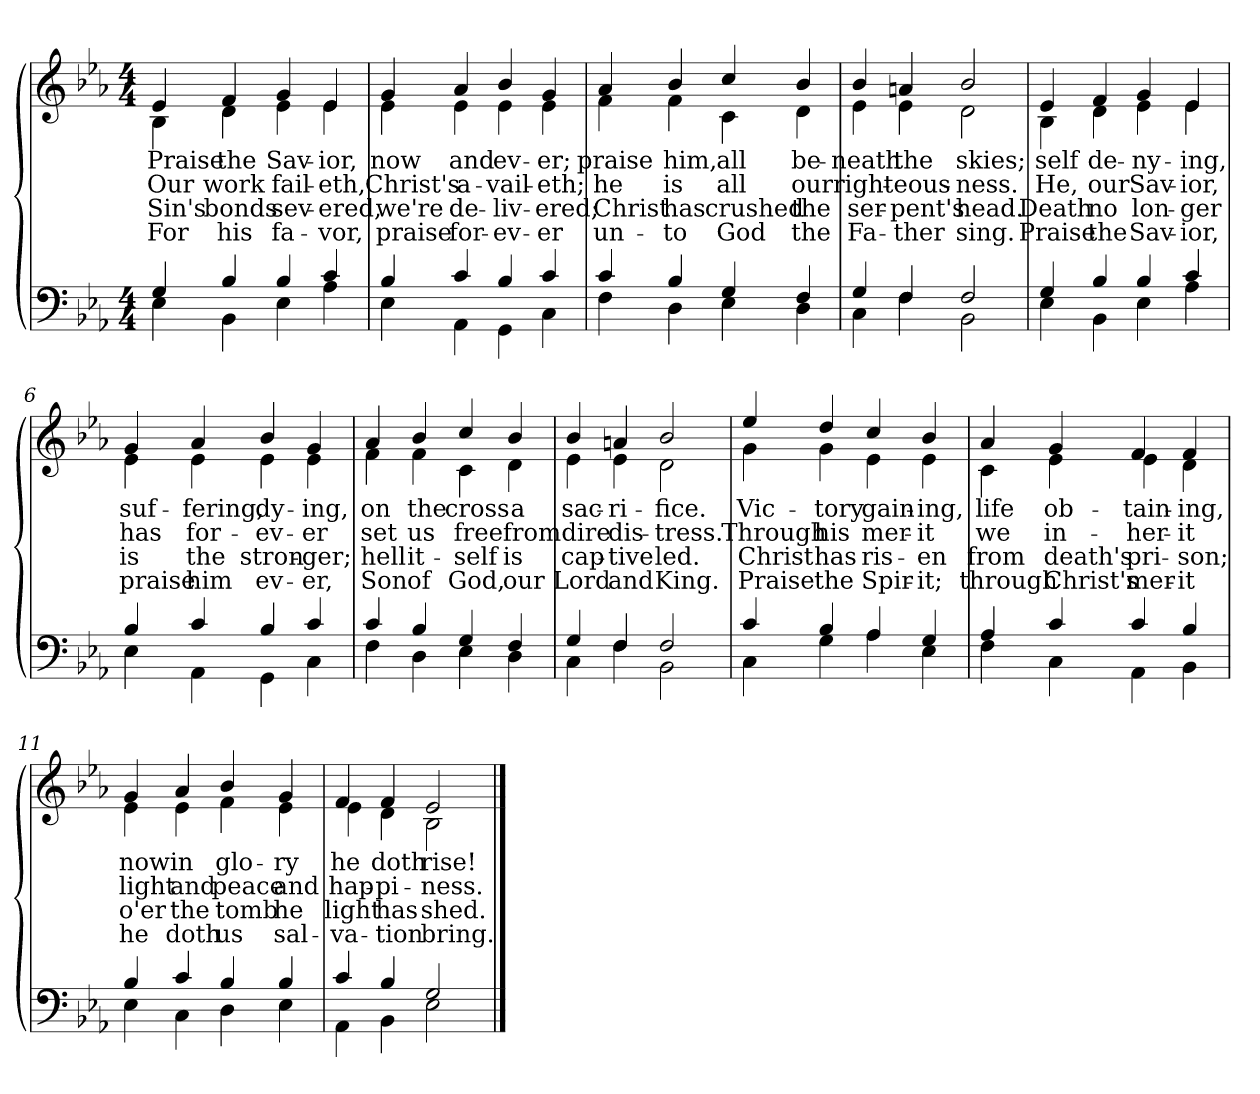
**kern	**kern	**text	**text	**text	**text
*part2	*part1	*part1	*part1	*part1	*part1
*staff2	*staff1	*staff1	*staff1	*staff1	*staff1
*clefF4	*clefG2	*	*	*	*
*k[b-e-a-]	*k[b-e-a-]	*	*	*	*
*M4/4	*M4/4	*	*	*	*
=1	=1	=1	=1	=1	=1
*^	*	*	*	*	*
!	!	!LO:TX:b:i:t=Verse	!	!	!	!
!	!	!	!LO:LY:b	!LO:LY:b	!LO:LY:b	!LO:LY:b
*	*	*^	*	*	*	*
4G/	4E-\	4e-/	4B-\	Praise	Our	Sin's	For
!	!	!	!	!LO:LY:b	!LO:LY:b	!LO:LY:b	!LO:LY:b
4B-/	4BB-\	4f/	4d\	the	work	bonds	his
!	!	!	!	!LO:LY:b	!LO:LY:b	!LO:LY:b	!LO:LY:b
4B-/	4E-\	4g/	4e-\	Sav-	fail-	sev-	fa-
!	!	!	!	!LO:LY:b	!LO:LY:b	!LO:LY:b	!LO:LY:b
4c/	4A-\	4e-/	4e-\	-ior,	-eth,	-ered,	-vor,
=2	=2	=2	=2	=2	=2	=2	=2
!	!	!	!	!LO:LY:b	!LO:LY:b	!LO:LY:b	!LO:LY:b
4B-/	4E-\	4g/	4e-\	now	Christ's	we're	praise
!	!	!	!	!LO:LY:b	!LO:LY:b	!LO:LY:b	!LO:LY:b
4c/	4AA-\	4a-/	4e-\	and	a-	de-	for-
!	!	!	!	!LO:LY:b	!LO:LY:b	!LO:LY:b	!LO:LY:b
4B-/	4GG\	4b-/	4e-\	ev-	-vail-	-liv-	-ev-
!	!	!	!	!LO:LY:b	!LO:LY:b	!LO:LY:b	!LO:LY:b
4c/	4C\	4g/	4e-\	-er;	-eth;	-ered;	-er
!!LO:LB:g=z	!!
=3	=3	=3	=3	=3	=3	=3	=3
!	!	!	!	!LO:LY:b	!LO:LY:b	!LO:LY:b	!LO:LY:b
4c/	4F\	4a-/	4f\	praise	he	Christ	un-
!	!	!	!	!LO:LY:b	!LO:LY:b	!LO:LY:b	!LO:LY:b
4B-/	4D\	4b-/	4f\	him,	is	has	-to
!	!	!	!	!LO:LY:b	!LO:LY:b	!LO:LY:b	!LO:LY:b
4G/	4E-\	4cc/	4c\	all	all	crushed	God
!	!	!	!	!LO:LY:b	!LO:LY:b	!LO:LY:b	!LO:LY:b
4F/	4D\	4b-/	4d\	be-	our	the	the
=4	=4	=4	=4	=4	=4	=4	=4
!	!	!	!	!LO:LY:b	!LO:LY:b	!LO:LY:b	!LO:LY:b
4G/	4C\	4b-/	4e-\	-neath	right-	ser-	Fa-
!	!	!	!	!LO:LY:b	!LO:LY:b	!LO:LY:b	!LO:LY:b
4F/	4F\	4an/	4e-\	the	-eous-	-pent's	-ther
!	!	!	!	!LO:LY:b	!LO:LY:b	!LO:LY:b	!LO:LY:b
2F/	2BB-\	2b-/	2d\	skies;	-ness.	head.	sing.
!!LO:LB:g=z	!!
=5	=5	=5	=5	=5	=5	=5	=5
!	!	!	!	!LO:LY:b	!LO:LY:b	!LO:LY:b	!LO:LY:b
4G/	4E-\	4e-/	4B-\	self	He,	Death	Praise
!	!	!	!	!LO:LY:b	!LO:LY:b	!LO:LY:b	!LO:LY:b
4B-/	4BB-\	4f/	4d\	de-	our	no	the
!	!	!	!	!LO:LY:b	!LO:LY:b	!LO:LY:b	!LO:LY:b
4B-/	4E-\	4g/	4e-\	-ny-	Sav-	lon-	Sav-
!	!	!	!	!LO:LY:b	!LO:LY:b	!LO:LY:b	!LO:LY:b
4c/	4A-\	4e-/	4e-\	-ing,	-ior,	-ger	-ior,
=6	=6	=6	=6	=6	=6	=6	=6
!	!	!	!	!LO:LY:b	!LO:LY:b	!LO:LY:b	!LO:LY:b
4B-/	4E-\	4g/	4e-\	suf-	has	is	praise
!	!	!	!	!LO:LY:b	!LO:LY:b	!LO:LY:b	!LO:LY:b
4c/	4AA-\	4a-/	4e-\	-fering,	for-	the	him
!	!	!	!	!LO:LY:b	!LO:LY:b	!LO:LY:b	!LO:LY:b
4B-/	4GG\	4b-/	4e-\	dy-	-ev-	stron-	ev-
!	!	!	!	!LO:LY:b	!LO:LY:b	!LO:LY:b	!LO:LY:b
4c/	4C\	4g/	4e-\	-ing,	-er	-ger;	-er,
!!LO:LB:g=z	!!
=7	=7	=7	=7	=7	=7	=7	=7
!	!	!	!	!LO:LY:b	!LO:LY:b	!LO:LY:b	!LO:LY:b
4c/	4F\	4a-/	4f\	on	set	hell	Son
!	!	!	!	!LO:LY:b	!LO:LY:b	!LO:LY:b	!LO:LY:b
4B-/	4D\	4b-/	4f\	the	us	it-	of
!	!	!	!	!LO:LY:b	!LO:LY:b	!LO:LY:b	!LO:LY:b
4G/	4E-\	4cc/	4c\	cross	free	-self	God,
!	!	!	!	!LO:LY:b	!LO:LY:b	!LO:LY:b	!LO:LY:b
4F/	4D\	4b-/	4d\	a	from	is	our
=8	=8	=8	=8	=8	=8	=8	=8
!	!	!	!	!LO:LY:b	!LO:LY:b	!LO:LY:b	!LO:LY:b
4G/	4C\	4b-/	4e-\	sac-	dire	cap-	Lord
!	!	!	!	!LO:LY:b	!LO:LY:b	!LO:LY:b	!LO:LY:b
4F/	4F\	4an/	4e-\	-ri-	dis-	-tive	and
!	!	!	!	!LO:LY:b	!LO:LY:b	!LO:LY:b	!LO:LY:b
2F/	2BB-\	2b-/	2d\	-fice.	-tress.	led.	King.
!!LO:LB:g=z	!!
=9	=9	=9	=9	=9	=9	=9	=9
!	!	!	!	!LO:LY:b	!LO:LY:b	!LO:LY:b	!LO:LY:b
4c/	4C\	4ee-/	4g\	Vic-	Through	Christ	Praise
!	!	!	!	!LO:LY:b	!LO:LY:b	!LO:LY:b	!LO:LY:b
4B-/	4G\	4dd/	4g\	-tory	his	has	the
!	!	!	!	!LO:LY:b	!LO:LY:b	!LO:LY:b	!LO:LY:b
4A-/	4A-\	4cc/	4e-\	gain-	mer-	ris-	Spir-
!	!	!	!	!LO:LY:b	!LO:LY:b	!LO:LY:b	!LO:LY:b
4G/	4E-\	4b-/	4e-\	-ing,	-it	-en	-it;
=10	=10	=10	=10	=10	=10	=10	=10
!	!	!	!	!LO:LY:b	!LO:LY:b	!LO:LY:b	!LO:LY:b
4A-/	4F\	4a-/	4c\	life	we	from	through
!	!	!	!	!LO:LY:b	!LO:LY:b	!LO:LY:b	!LO:LY:b
4c/	4C\	4g/	4e-\	ob-	in-	death's	Christ's
!	!	!	!	!LO:LY:b	!LO:LY:b	!LO:LY:b	!LO:LY:b
4c/	4AA-\	4f/	4e-\	-tain-	-her-	pri-	mer-
!	!	!	!	!LO:LY:b	!LO:LY:b	!LO:LY:b	!LO:LY:b
4B-/	4BB-\	4f/	4d\	-ing,	-it	-son;	-it
!!LO:LB:g=z	!!
=11	=11	=11	=11	=11	=11	=11	=11
!	!	!	!	!LO:LY:b	!LO:LY:b	!LO:LY:b	!LO:LY:b
4B-/	4E-\	4g/	4e-\	now	light	o'er	he
!	!	!	!	!LO:LY:b	!LO:LY:b	!LO:LY:b	!LO:LY:b
4c/	4C\	4a-/	4e-\	in	and	the	doth
!	!	!	!	!LO:LY:b	!LO:LY:b	!LO:LY:b	!LO:LY:b
4B-/	4D\	4b-/	4f\	glo-	peace	tomb	us
!	!	!	!	!LO:LY:b	!LO:LY:b	!LO:LY:b	!LO:LY:b
4B-/	4E-\	4g/	4e-\	-ry	and	he	sal-
=12	=12	=12	=12	=12	=12	=12	=12
!	!	!	!	!LO:LY:b	!LO:LY:b	!LO:LY:b	!LO:LY:b
4c/	4AA-\	4f/	4e-\	he	hap-	light	-va-
!	!	!	!	!LO:LY:b	!LO:LY:b	!LO:LY:b	!LO:LY:b
4B-/	4BB-\	4f/	4d\	doth	-pi-	has	-tion
!	!	!	!	!LO:LY:b	!LO:LY:b	!LO:LY:b	!LO:LY:b
2G/	2E-\	2e-/	2B-\	rise!	-ness.	shed.	bring.
*v	*v	*	*	*	*	*	*
*	*v	*v	*	*	*	*
==	==	==	==	==	==
*-	*-	*-	*-	*-	*-
